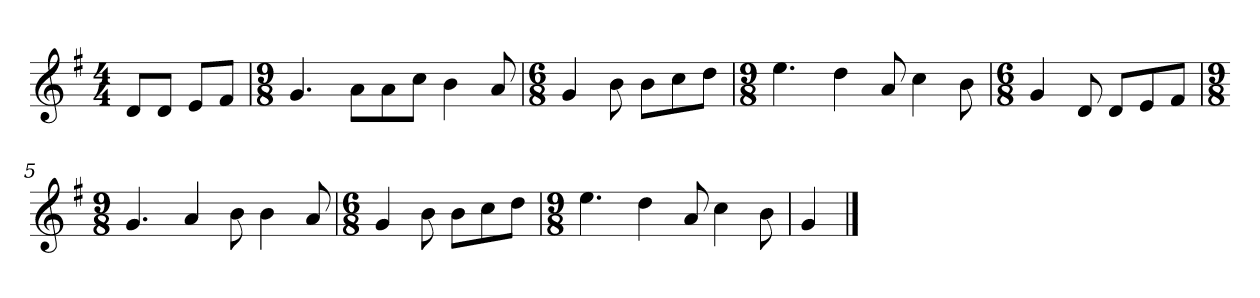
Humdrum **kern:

**kern
*part1
*staff1
*k[f#]
*M4/4
*MM120
=
8dL
8dJ
8eL
8f#J
=1
*M9/8
4.g
8aL
8a
8ccJ
4b
8a
=2
*M6/8
4g
8b
8bL
8cc
8ddJ
=3
*M9/8
4.ee
4dd
8a
4cc
8b
=4
*M6/8
4g
8d
8dL
8e
8f#J
=5
*M9/8
4.g
4a
8b
4b
8a
=6
*M6/8
4g
8b
8bL
8cc
8ddJ
=7
*M9/8
4.ee
4dd
8a
4cc
8b
=8
4g
==
*-
